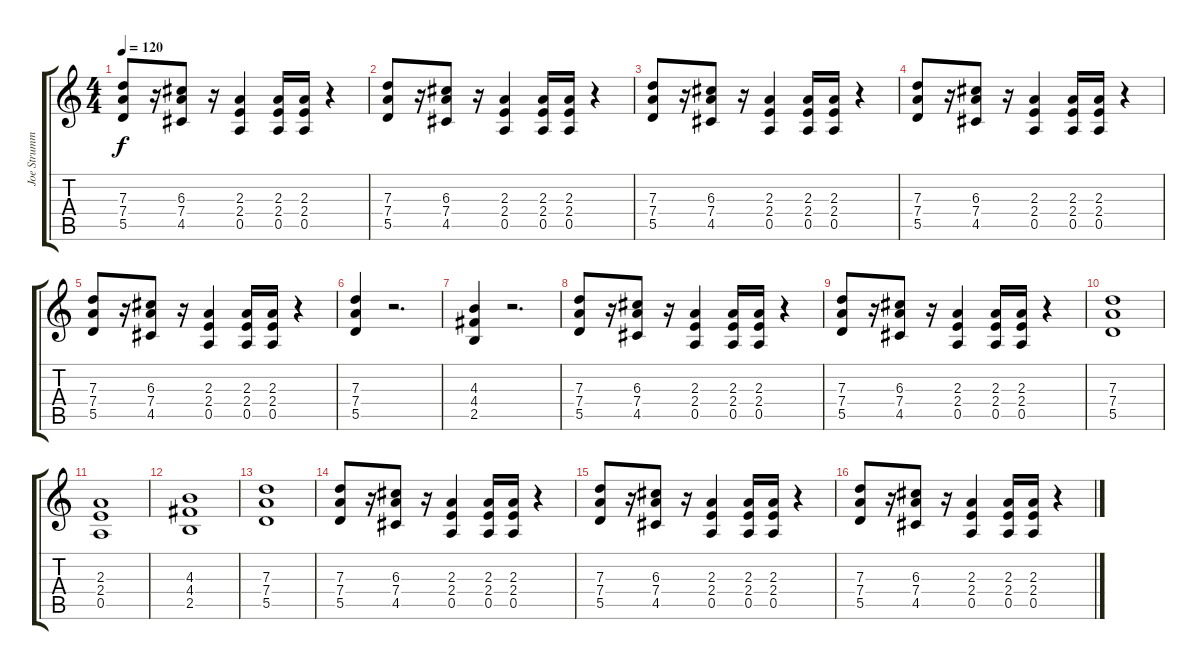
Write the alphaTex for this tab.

\track ("Joe Strummer" "Joe Strumm") {instrument distortionguitar}
\staff {score tabs}
\tuning (E4 B3 G3 D3 A2 E2) {hide}
\ts (4 4)
\tempo 120
\clef g2
\ks c
(7.3 7.4 5.5).8{dy f} r.16 (6.3 7.4 4.5).8 r.16 (2.3 2.4 0.5).4 (2.3 2.4 0.5).16 (2.3 2.4 0.5).16 r.4 |
(7.3 7.4 5.5).8 r.16 (6.3 7.4 4.5).8 r.16 (2.3 2.4 0.5).4 (2.3 2.4 0.5).16 (2.3 2.4 0.5).16 r.4 |
(7.3 7.4 5.5).8 r.16 (6.3 7.4 4.5).8 r.16 (2.3 2.4 0.5).4 (2.3 2.4 0.5).16 (2.3 2.4 0.5).16 r.4 |
(7.3 7.4 5.5).8 r.16 (6.3 7.4 4.5).8 r.16 (2.3 2.4 0.5).4 (2.3 2.4 0.5).16 (2.3 2.4 0.5).16 r.4 |
(7.3 7.4 5.5).8 r.16 (6.3 7.4 4.5).8 r.16 (2.3 2.4 0.5).4 (2.3 2.4 0.5).16 (2.3 2.4 0.5).16 r.4 |
(7.3 7.4 5.5).4 r.2{d} |
(4.3 4.4 2.5).4 r.2{d} |
(7.3 7.4 5.5).8 r.16 (6.3 7.4 4.5).8 r.16 (2.3 2.4 0.5).4 (2.3 2.4 0.5).16 (2.3 2.4 0.5).16 r.4 |
(7.3 7.4 5.5).8 r.16 (6.3 7.4 4.5).8 r.16 (2.3 2.4 0.5).4 (2.3 2.4 0.5).16 (2.3 2.4 0.5).16 r.4 |
(7.3 7.4 5.5).1 |
(2.3 2.4 0.5).1 |
(4.3 4.4 2.5).1 |
(7.3 7.4 5.5).1 |
(7.3 7.4 5.5).8 r.16 (6.3 7.4 4.5).8 r.16 (2.3 2.4 0.5).4 (2.3 2.4 0.5).16 (2.3 2.4 0.5).16 r.4 |
(7.3 7.4 5.5).8 r.16 (6.3 7.4 4.5).8 r.16 (2.3 2.4 0.5).4 (2.3 2.4 0.5).16 (2.3 2.4 0.5).16 r.4 |
(7.3 7.4 5.5).8 r.16 (6.3 7.4 4.5).8 r.16 (2.3 2.4 0.5).4 (2.3 2.4 0.5).16 (2.3 2.4 0.5).16 r.4
